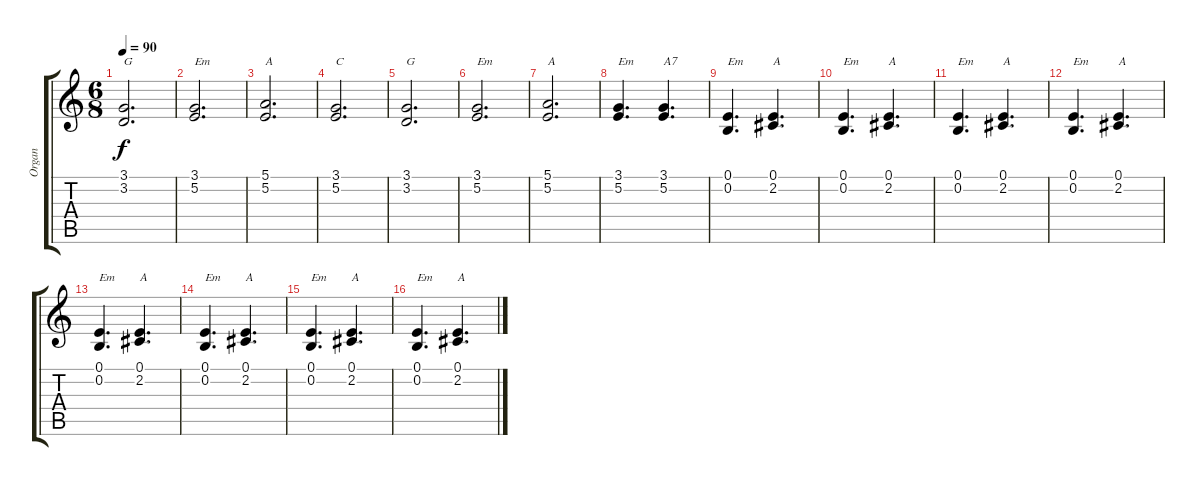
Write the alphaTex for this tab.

\track ("Organ" "Organ") {instrument percussiveorgan}
\staff {score tabs}
\tuning (E4 B3 G3 D3 A2 E2) {hide}
\ts (6 8)
\tempo 90
\clef g2
\ks c
(3.1 3.2).2{d txt "G" dy f} |
(3.1 5.2).2{d txt "Em"} |
(5.1 5.2).2{d txt "A"} |
(3.1 5.2).2{d txt "C"} |
(3.1 3.2).2{d txt "G"} |
(3.1 5.2).2{d txt "Em"} |
(5.1 5.2).2{d txt "A"} |
(3.1 5.2).4{d txt "Em"} (3.1 5.2).4{d txt "A7"} |
(0.1 0.2).4{d txt "Em"} (0.1 2.2).4{d txt "A"} |
(0.1 0.2).4{d txt "Em"} (0.1 2.2).4{d txt "A"} |
(0.1 0.2).4{d txt "Em"} (0.1 2.2).4{d txt "A"} |
(0.1 0.2).4{d txt "Em"} (0.1 2.2).4{d txt "A"} |
(0.1 0.2).4{d txt "Em"} (0.1 2.2).4{d txt "A"} |
(0.1 0.2).4{d txt "Em"} (0.1 2.2).4{d txt "A"} |
(0.1 0.2).4{d txt "Em"} (0.1 2.2).4{d txt "A"} |
(0.1 0.2).4{d txt "Em"} (0.1 2.2).4{d txt "A"}
